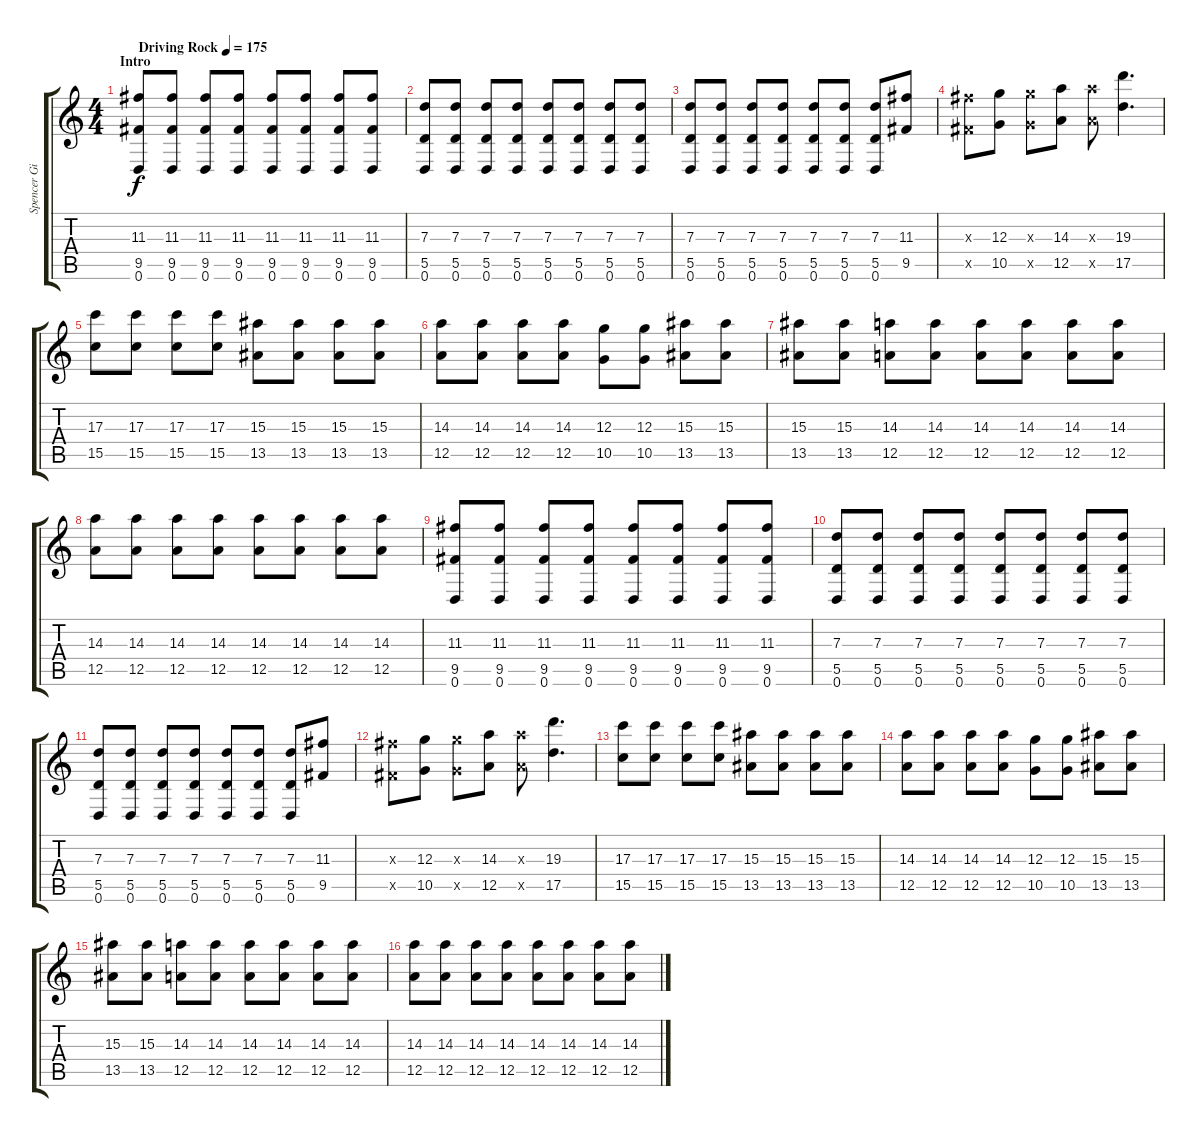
\track ("Spencer Gill - Guitar" "Spencer Gi") {instrument overdrivenguitar}
\staff {score tabs}
\tuning (E4 B3 G3 D3 A2 D2) {hide}
\ts (4 4)
\section ("" "Intro")
\tempo (175 "Driving Rock")
\clef g2
\ks c
(11.3 9.5 0.6).8{dy f instrument overdrivenguitar} (11.3 9.5 0.6).8 (11.3 9.5 0.6).8 (11.3 9.5 0.6).8 (11.3 9.5 0.6).8 (11.3 9.5 0.6).8 (11.3 9.5 0.6).8 (11.3 9.5 0.6).8 |
(7.3 5.5 0.6).8 (7.3 5.5 0.6).8 (7.3 5.5 0.6).8 (7.3 5.5 0.6).8 (7.3 5.5 0.6).8 (7.3 5.5 0.6).8 (7.3 5.5 0.6).8 (7.3 5.5 0.6).8 |
(7.3 5.5 0.6).8 (7.3 5.5 0.6).8 (7.3 5.5 0.6).8 (7.3 5.5 0.6).8 (7.3 5.5 0.6).8 (7.3 5.5 0.6).8 (7.3 5.5 0.6).8 (11.3 9.5).8 |
(11.3{x} 9.5{x}).8 (12.3 10.5).8 (12.3{x} 10.5{x}).8 (14.3 12.5).8 (14.3{x} 12.5{x}).8 (19.3 17.5).4{d} |
(17.3 15.5).8 (17.3 15.5).8 (17.3 15.5).8 (17.3 15.5).8 (15.3 13.5).8 (15.3 13.5).8 (15.3 13.5).8 (15.3 13.5).8 |
(14.3 12.5).8 (14.3 12.5).8 (14.3 12.5).8 (14.3 12.5).8 (12.3 10.5).8 (12.3 10.5).8 (15.3 13.5).8 (15.3 13.5).8 |
(15.3 13.5).8 (15.3 13.5).8 (14.3 12.5).8 (14.3 12.5).8 (14.3 12.5).8 (14.3 12.5).8 (14.3 12.5).8 (14.3 12.5).8 |
(14.3 12.5).8 (14.3 12.5).8 (14.3 12.5).8 (14.3 12.5).8 (14.3 12.5).8 (14.3 12.5).8 (14.3 12.5).8 (14.3 12.5).8 |
(11.3 9.5 0.6).8 (11.3 9.5 0.6).8 (11.3 9.5 0.6).8 (11.3 9.5 0.6).8 (11.3 9.5 0.6).8 (11.3 9.5 0.6).8 (11.3 9.5 0.6).8 (11.3 9.5 0.6).8 |
(7.3 5.5 0.6).8 (7.3 5.5 0.6).8 (7.3 5.5 0.6).8 (7.3 5.5 0.6).8 (7.3 5.5 0.6).8 (7.3 5.5 0.6).8 (7.3 5.5 0.6).8 (7.3 5.5 0.6).8 |
(7.3 5.5 0.6).8 (7.3 5.5 0.6).8 (7.3 5.5 0.6).8 (7.3 5.5 0.6).8 (7.3 5.5 0.6).8 (7.3 5.5 0.6).8 (7.3 5.5 0.6).8 (11.3 9.5).8 |
(11.3{x} 9.5{x}).8 (12.3 10.5).8 (12.3{x} 10.5{x}).8 (14.3 12.5).8 (14.3{x} 12.5{x}).8 (19.3 17.5).4{d} |
(17.3 15.5).8 (17.3 15.5).8 (17.3 15.5).8 (17.3 15.5).8 (15.3 13.5).8 (15.3 13.5).8 (15.3 13.5).8 (15.3 13.5).8 |
(14.3 12.5).8 (14.3 12.5).8 (14.3 12.5).8 (14.3 12.5).8 (12.3 10.5).8 (12.3 10.5).8 (15.3 13.5).8 (15.3 13.5).8 |
(15.3 13.5).8 (15.3 13.5).8 (14.3 12.5).8 (14.3 12.5).8 (14.3 12.5).8 (14.3 12.5).8 (14.3 12.5).8 (14.3 12.5).8 |
(14.3 12.5).8 (14.3 12.5).8 (14.3 12.5).8 (14.3 12.5).8 (14.3 12.5).8 (14.3 12.5).8 (14.3 12.5).8 (14.3 12.5).8
